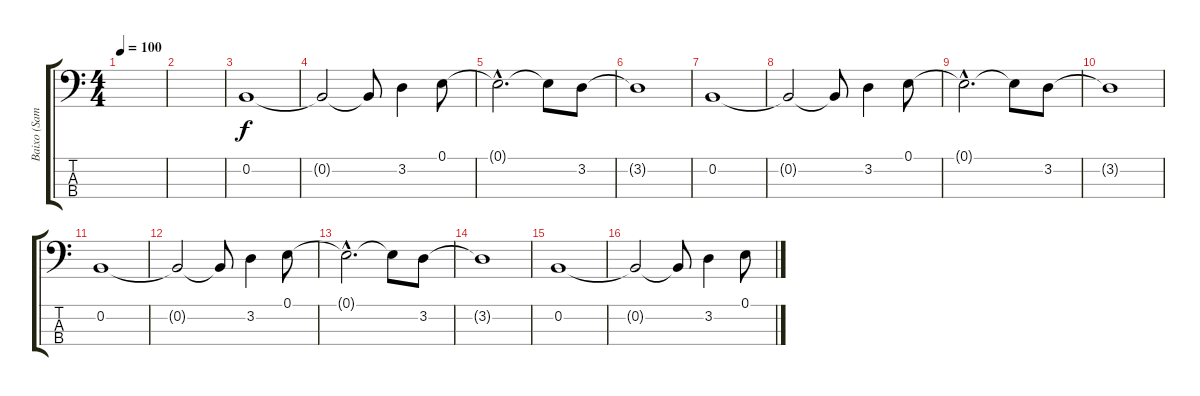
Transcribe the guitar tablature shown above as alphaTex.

\track ("Baixo (Sam)" "Baixo (Sam") {instrument electricbassfinger}
\staff {score tabs}
\tuning (E2 B1 Gb1 Db1) {hide}
\ts (4 4)
\tempo 100
\clef f4
\ks c
|
|
0.2.1 |
0.2{t}.2 0.2{t}.8 3.2.4 0.1.8 |
0.1{hac t}.2{d} 0.1{t}.8 3.2.8 |
3.2{t}.1 |
0.2.1 |
0.2{t}.2 0.2{t}.8 3.2.4 0.1.8 |
0.1{hac t}.2{d} 0.1{t}.8 3.2.8 |
3.2{t}.1 |
0.2.1 |
0.2{t}.2 0.2{t}.8 3.2.4 0.1.8 |
0.1{hac t}.2{d} 0.1{t}.8 3.2.8 |
3.2{t}.1 |
0.2.1 |
0.2{t}.2 0.2{t}.8 3.2.4 0.1.8
